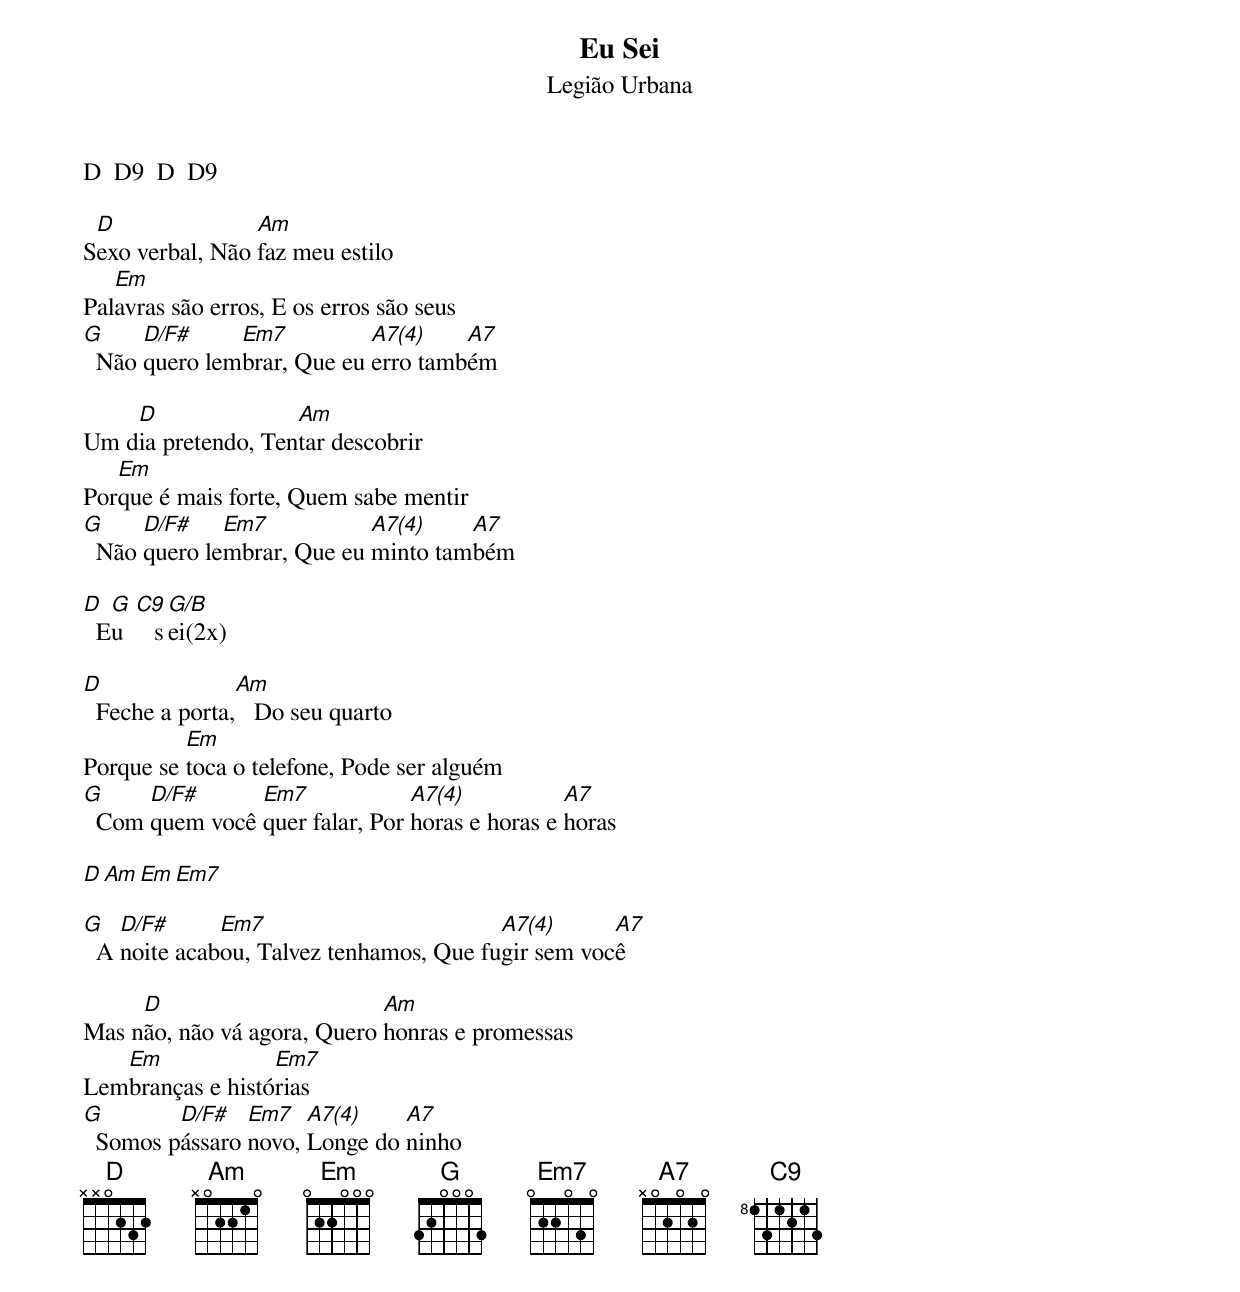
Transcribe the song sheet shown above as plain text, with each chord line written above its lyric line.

Eu Sei
Legião Urbana

D  D9  D  D9

 D               Am
Sexo verbal, Não faz meu estilo
   Em
Palavras são erros, E os erros são seus
G     D/F#     Em7          A7(4)    A7
  Não quero lembrar, Que eu erro também

    D               Am
Um dia pretendo, Tentar descobrir
   Em
Porque é mais forte, Quem sabe mentir
G     D/F#    Em7           A7(4)    A7
  Não quero lembrar, Que eu minto também

D  G  C9  G/B
  Eu     sei(2x)

D               Am
  Feche a porta,   Do seu quarto
          Em
Porque se toca o telefone, Pode ser alguém
G     D/F#      Em7             A7(4)           A7
  Com quem você quer falar, Por horas e horas e horas

D  Am  Em  Em7

G   D/F#      Em7                        A7(4)      A7
  A noite acabou, Talvez tenhamos, Que fugir sem você

     D                       Am
Mas não, não vá agora, Quero honras e promessas
   Em             Em7
Lembranças e histórias
G        D/F#   Em7   A7(4)    A7
  Somos pássaro novo, Longe do ninho
